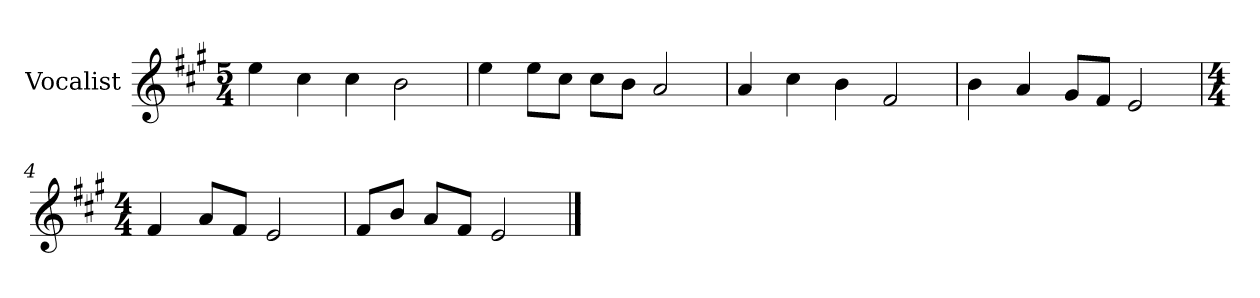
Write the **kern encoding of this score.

**kern
*part1
*staff1
*I"Vocalist
*k[f#c#g#]
*A:
*M5/4
=
4ee
4cc#
4cc#
2b
=1
4ee
8eeL
8cc#J
8cc#L
8bJ
2a
=2
4a
4cc#
4b
2f#
=3
4b
4a
8g#L
8f#J
2e
=4
*M4/4
4f#
8aL
8f#J
2e
=5
8f#L
8bJ
8aL
8f#J
2e
==
*-
